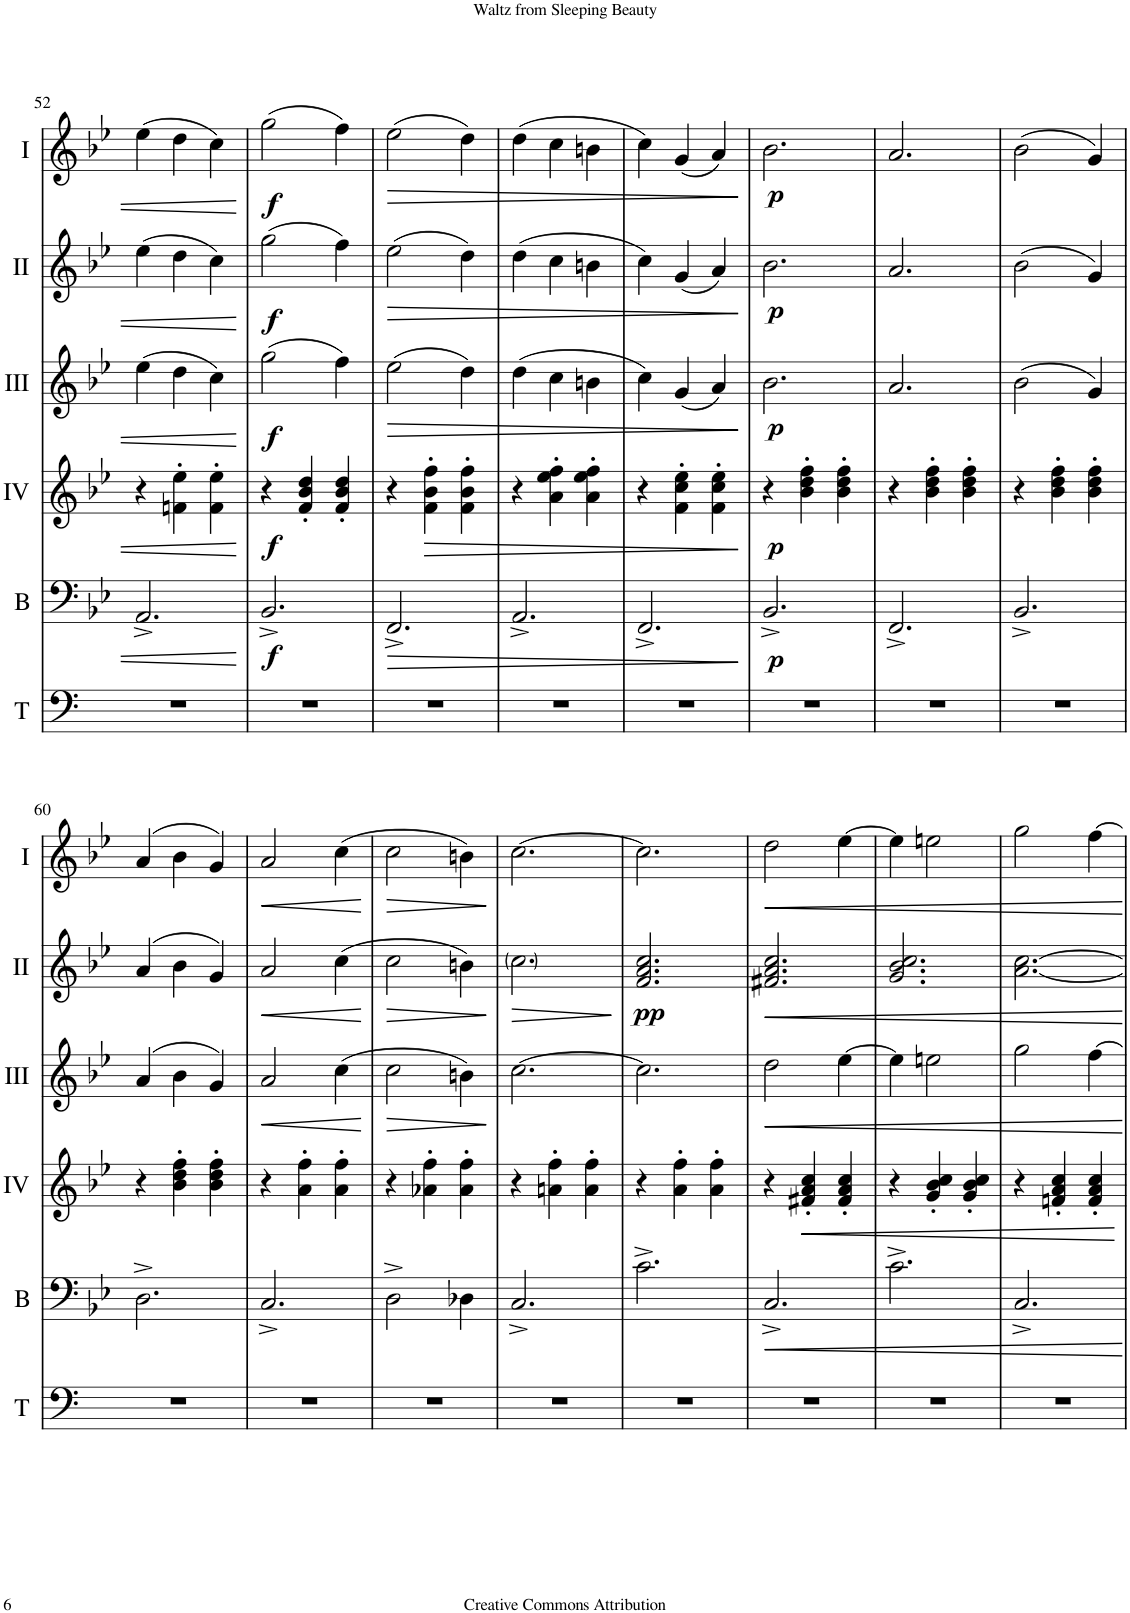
**kern	**kern	**dynam	**kern	**dynam	**kern	**dynam	**kern	**dynam	**kern	**dynam
*part6	*part5	*part5	*part4	*part4	*part3	*part3	*part2	*part2	*part1	*part1
*staff6	*staff5	*staff5	*staff4	*staff4	*staff3	*staff3	*staff2	*staff2	*staff1	*staff1
*I"Timp.	*I"Basson	*	*I"Acc. 4	*	*I"Acc. 3	*	*I"Acc. 2	*	*I"Acc. 1	*
*I'T	*I'B	*	*	*	*	*	*	*	*	*
!!LO:PB:g=z
*clefF4	*clefF4	*	*clefG2	*	*clefG2	*	*clefG2	*	*clefG2	*
*	*Trd7c12	*	*Trd7c12	*	*Trd7c12	*	*	*	*	*
*k[b-e-]	*k[b-e-]	*	*k[b-e-]	*	*k[b-e-]	*	*k[b-e-]	*	*k[b-e-]	*
*M3/4	*M3/4	*	*M3/4	*	*M3/4	*	*M3/4	*	*M3/4	*
=52	=52	=52	=52	=52	=52	=52	=52	=52	=52	=52
2.r	2.AA^/	.	4r	.	(4ee-\	.	(4ee-\	.	(4ee-\	.
.	.	.	4fn\' 4ee-\'	.	4dd\	.	4dd\	.	4dd\	.
.	.	.	4f\' 4ee-\'	.	4cc\)	.	4cc\)	.	4cc\)	.
=53	=53	=53	=53	=53	=53	=53	=53	=53	=53	=53
!	!	!LO:DY:b	!	!LO:DY:b	!	!LO:DY:b	!	!LO:DY:b	!	!LO:DY:b
2.r	2.BB-^/	f	4r	f	(2gg\	f	(2gg\	f	(2gg\	f
.	.	.	4f/' 4b-/' 4dd/'	.	.	.	.	.	.	.
.	.	.	4f/' 4b-/' 4dd/'	.	4ff\)	.	4ff\)	.	4ff\)	.
=54	=54	=54	=54	=54	=54	=54	=54	=54	=54	=54
!	!	!LO:HP:b	!	!	!	!LO:HP:b	!	!LO:HP:b	!	!LO:HP:b
2.r	2.FF^/	>	4r	.	(2ee-\	>	(2ee-\	>	(2ee-\	>
!	!	!	!	!LO:HP:b	!	!	!	!	!	!
.	.	.	4f\' 4b-\' 4ff\'	>	.	.	.	.	.	.
.	.	.	4f\' 4b-\' 4ff\'	.	4dd\)	.	4dd\)	.	4dd\)	.
=55	=55	=55	=55	=55	=55	=55	=55	=55	=55	=55
2.r	2.AA^/	.	4r	.	(4dd\	.	(4dd\	.	(4dd\	.
.	.	.	4a\' 4ee-\' 4ff\'	.	4cc\	.	4cc\	.	4cc\	.
.	.	.	4a\' 4ee-\' 4ff\'	.	4bn\	.	4bn\	.	4bn\	.
=56	=56	=56	=56	=56	=56	=56	=56	=56	=56	=56
2.r	2.FF^/	.	4r	.	4cc\)	.	4cc\)	.	4cc\)	.
.	.	.	4f\' 4cc\' 4ee-\'	.	(4g/	.	(4g/	.	(4g/	.
.	.	.	4f\' 4cc\' 4ee-\'	.	4a/)	.	4a/)	.	4a/)	.
.	.	]	.	]	.	]	.	]	.	]
=57	=57	=57	=57	=57	=57	=57	=57	=57	=57	=57
!	!	!LO:DY:b	!	!LO:DY:b	!	!LO:DY:b	!	!LO:DY:b	!	!LO:DY:b
2.r	2.BB-^/	p	4r	p	2.b-\	p	2.b-\	p	2.b-\	p
.	.	.	4b-\' 4dd\' 4ff\'	.	.	.	.	.	.	.
.	.	.	4b-\' 4dd\' 4ff\'	.	.	.	.	.	.	.
=58	=58	=58	=58	=58	=58	=58	=58	=58	=58	=58
2.r	2.FF^/	.	4r	.	2.a/	.	2.a/	.	2.a/	.
.	.	.	4b-\' 4dd\' 4ff\'	.	.	.	.	.	.	.
.	.	.	4b-\' 4dd\' 4ff\'	.	.	.	.	.	.	.
=59	=59	=59	=59	=59	=59	=59	=59	=59	=59	=59
2.r	2.BB-^/	.	4r	.	(2b-\	.	(2b-\	.	(2b-\	.
.	.	.	4b-\' 4dd\' 4ff\'	.	.	.	.	.	.	.
.	.	.	4b-\' 4dd\' 4ff\'	.	4g/)	.	4g/)	.	4g/)	.
!!LO:LB:g=z
=60	=60	=60	=60	=60	=60	=60	=60	=60	=60	=60
2.r	2.D^\	.	4r	.	(4a/	.	(4a/	.	(4a/	.
.	.	.	4b-\' 4dd\' 4ff\'	.	4b-\	.	4b-\	.	4b-\	.
.	.	.	4b-\' 4dd\' 4ff\'	.	4g/)	.	4g/)	.	4g/)	.
=61	=61	=61	=61	=61	=61	=61	=61	=61	=61	=61
!	!	!	!	!	!	!LO:HP:b	!	!LO:HP:b	!	!LO:HP:b
2.r	2.C^/	.	4r	.	2a/	<	2a/	<	2a/	<
.	.	.	4a\' 4ff\'	.	.	.	.	.	.	.
.	.	.	4a\' 4ff\'	.	(4cc\	.	(4cc\	.	(4cc\	.
.	.	.	.	.	.	[	.	[	.	[
=62	=62	=62	=62	=62	=62	=62	=62	=62	=62	=62
!	!	!	!	!	!	!LO:HP:b	!	!LO:HP:b	!	!LO:HP:b
2.r	2D^\	.	4r	.	2cc\	>	2cc\	>	2cc\	>
.	.	.	4a-X\' 4ff\'	.	.	.	.	.	.	.
.	4D-X\	.	4a-\' 4ff\'	.	4bn\)	.	4bn\)	.	4bn\)	.
.	.	.	.	.	.	]	.	]	.	]
=63	=63	=63	=63	=63	=63	=63	=63	=63	=63	=63
!	!	!	!	!	!	!	!	!LO:HP:b	!	!
2.r	2.C^/	.	4r	.	[2.cc\	.	2.cc\	>	[2.cc\	.
.	.	.	4an\' 4ff\'	.	.	.	.	.	.	.
.	.	.	4a\' 4ff\'	.	.	.	.	.	.	.
.	.	.	.	.	.	.	.	]	.	.
=64	=64	=64	=64	=64	=64	=64	=64	=64	=64	=64
!	!	!	!	!	!	!	!	!LO:DY:b	!	!
2.r	2.c^\	.	4r	.	2.cc\]	.	2.f/ 2.a/ 2.cc/	pp	2.cc\]	.
.	.	.	4a\' 4ff\'	.	.	.	.	.	.	.
.	.	.	4a\' 4ff\'	.	.	.	.	.	.	.
=65	=65	=65	=65	=65	=65	=65	=65	=65	=65	=65
2.r	2.C^/	.	4r	.	2dd\	.	2.f#X/ 2.a/ 2.cc/	.	2dd\	.
!	!	!	!	!LO:HP:b	!	!	!	!	!	!
.	.	.	4f#X/' 4a/' 4cc/'	<	.	.	.	.	.	.
.	.	.	4f#/' 4a/' 4cc/'	.	[4ee-\	.	.	.	[4ee-\	.
=66	=66	=66	=66	=66	=66	=66	=66	=66	=66	=66
2.r	2.c^\	.	4r	.	4ee-\]	.	2.g/ 2.b-/ 2.cc/	.	4ee-\]	.
.	.	.	4g/' 4b-/' 4cc/'	.	2een\	.	.	.	2een\	.
.	.	.	4g/' 4b-/' 4cc/'	.	.	.	.	.	.	.
=67	=67	=67	=67	=67	=67	=67	=67	=67	=67	=67
2.r	2.C^/	.	4r	.	2gg\	.	[2.a\ [2.cc\	.	2gg\	.
.	.	.	4fn/' 4a/' 4cc/'	.	.	.	.	.	.	.
.	.	.	4f/' 4a/' 4cc/'	.	[4ff\	.	.	.	[4ff\	.
.	.	.	.	[	.	.	.	.	.	.
=	=	=	=	=	=	=	=	=	=	=
*-	*-	*-	*-	*-	*-	*-	*-	*-	*-	*-
